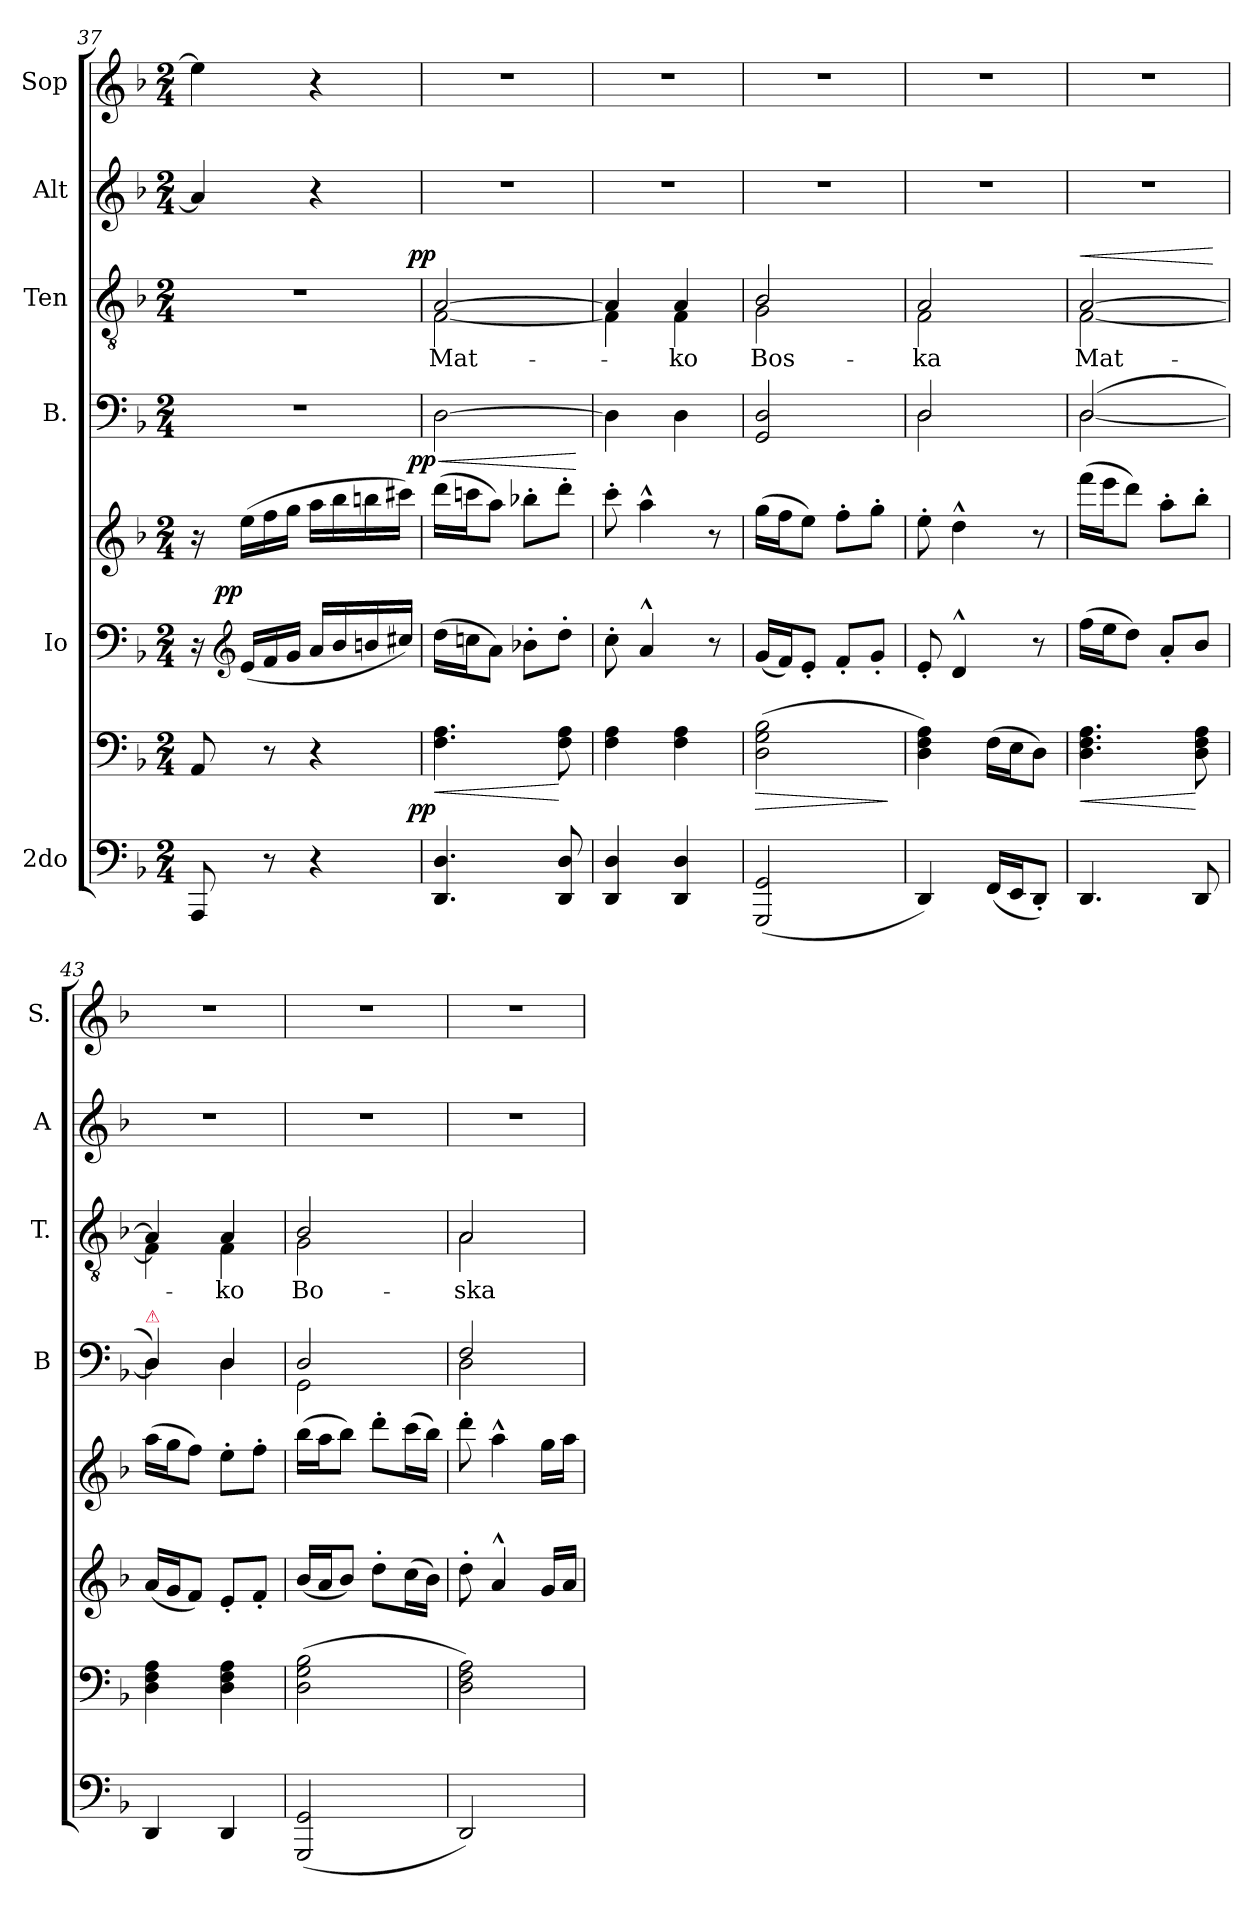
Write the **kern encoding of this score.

**kern	**kern	**dynam	**kern	**kern	**dynam	**kern	**dynam	**kern	**text	**dynam	**kern	**kern
*part6	*part6	*part6	*part5	*part5	*part5	*part4	*part4	*part3	*part3	*part3	*part2	*part1
*staff8	*staff7	*staff7/8	*staff6	*staff5	*staff5/6	*staff4	*staff4	*staff3	*staff3	*staff3	*staff2	*staff1
*I"2do	*	*	*I"Io	*	*	*I"B.	*	*I"Ten	*	*	*I"Alt	*I"Sop
*	*	*	*	*	*	*I'B	*	*I'T.	*	*	*I'A	*I'S.
*clefF4	*clefF4	*	*clefF4	*clefG2	*	*clefF4	*	*clefGv2	*	*	*clefG2	*clefG2
*k[b-]	*k[b-]	*	*k[b-]	*k[b-]	*	*k[b-]	*	*k[b-]	*	*	*k[b-]	*k[b-]
*d:	*d:	*	*d:	*d:	*	*d:	*	*d:	*	*	*d:	*d:
*M2/4	*M2/4	*	*M2/4	*M2/4	*	*M2/4	*	*M2/4	*	*	*M2/4	*M2/4
=37	=37	=37	=37	=37	=37	=37	=37	=37	=37	=37	=37	=37
8AAA/	8AA/	.	16r	16r	.	2r	.	2r	.	.	4a/]	4ee\]
*	*	*	*clefG2	*	*	*	*	*	*	*	*	*
!	!	!	!	!	!LO:DY:rj	!	!	!	!	!	!	!
.	.	.	(16e/LL	(16ee\LL	pp	.	.	.	.	.	.	.
8r	8r	.	16f/	16ff\	.	.	.	.	.	.	.	.
.	.	.	16g/JJ	16gg\JJ	.	.	.	.	.	.	.	.
4r	4r	.	16a/LL	16aa\LL	.	.	.	.	.	.	4r	4r
.	.	.	16b-/	16bb-\	.	.	.	.	.	.	.	.
.	.	.	16bn/	16bbn\	.	.	.	.	.	.	.	.
.	.	.	16cc#X/JJ)	16ccc#X\JJ)	.	.	.	.	.	.	.	.
=38	=38	=38	=38	=38	=38	=38	=38	=38	=38	=38	=38	=38
!	!	!LO:HP:b	!	!	!	!	!LO:HP:b	!	!	!	!	!
*	*	*	*	*	*	*	*	*^	*	*	*	*
!	!	!LO:DY:n=1:rj	!	!	!	!	!LO:DY:n=1:b:rj	!	!	!	!LO:DY:a:rj	!	!
4.DD/ 4.D/	4.F\ 4.A\	< pp	(16dd\LL	(16ddd\LL	.	[2D\	< pp	[2A/	[2F\	Mat-	pp	2r	2r
.	.	.	16ccn\J	16cccn\J	.	.	.	.	.	.	.	.	.
.	.	.	8a\J)	8aa\J)	.	.	.	.	.	.	.	.	.
.	.	.	8b-X'\L	8bb-X'\L	.	.	.	.	.	.	.	.	.
8DD/ 8D/	8F\ 8A\	[	8dd'\J	8ddd'\J	.	.	.	.	.	.	.	.	.
*	*	*	*	*	*	*	*	*v	*v	*	*	*	*
.	.	.	.	.	.	.	[	.	.	.	.	.
=39	=39	=39	=39	=39	=39	=39	=39	=39	=39	=39	=39	=39
*	*	*	*	*	*	*	*	*^	*	*	*	*
4DD/ 4D/	4F\ 4A\	.	8cc'\	8ccc'\	.	4D\]	.	4A/]	4F\]	.	.	2r	2r
.	.	.	4a^^/	4aa^^\	.	.	.	.	.	.	.	.	.
4DD/ 4D/	4F\ 4A\	.	.	.	.	4D\	.	4A/	4F\	-ko	.	.	.
.	.	.	8r	8r	.	.	.	.	.	.	.	.	.
=40	=40	=40	=40	=40	=40	=40	=40	=40	=40	=40	=40	=40	=40
!	!	!LO:HP:b	!	!	!	!	!	!	!	!	!	!	!
(2GGG/ 2GG/	(2D\ 2G\ 2B-\	>	(16g/LL	(16gg\LL	.	2GG/ 2D/	.	2B-/	2G\	Bos-	.	2r	2r
.	.	.	16f/J)	16ff\J	.	.	.	.	.	.	.	.	.
.	.	.	8e'/J	8ee\J)	.	.	.	.	.	.	.	.	.
.	.	.	8f'/L	8ff'\L	.	.	.	.	.	.	.	.	.
.	.	.	8g'/J	8gg'\J	.	.	.	.	.	.	.	.	.
*	*	*	*	*	*	*	*	*v	*v	*	*	*	*
.	.	]	.	.	.	.	.	.	.	.	.	.
=41	=41	=41	=41	=41	=41	=41	=41	=41	=41	=41	=41	=41
*	*	*	*	*	*	*^	*	*^	*	*	*	*
4DD/)	4D\ 4F\ 4A\)	.	8e'/	8ee'\	.	2D/	2D\	.	2A/	2F\	-ka	.	2r	2r
.	.	.	4d^^/	4dd^^\	.	.	.	.	.	.	.	.	.	.
(16FF/LL	(16F\LL	.	.	.	.	.	.	.	.	.	.	.	.	.
16EE/J	16E\J	.	.	.	.	.	.	.	.	.	.	.	.	.
8DD'/J)	8D\J)	.	8r	8r	.	.	.	.	.	.	.	.	.	.
=42	=42	=42	=42	=42	=42	=42	=42	=42	=42	=42	=42	=42	=42	=42
!	!	!LO:HP:b	!	!	!	!	!	!	!	!	!	!LO:HP:a	!	!
4.DD/	4.D\ 4.F\ 4.A\	<	(16ff\LL	(16fff\LL	.	(2D/	[2D\	.	[2A/	[2F\	Mat-	<	2r	2r
.	.	.	16ee\J	16eee\J	.	.	.	.	.	.	.	.	.	.
.	.	.	8dd\J)	8ddd\J)	.	.	.	.	.	.	.	.	.	.
.	.	.	8a'/L	8aa'\L	.	.	.	.	.	.	.	.	.	.
8DD/	8D\ 8F\ 8A\	[	8b-/J	8bb-'\J	.	.	.	.	.	.	.	.	.	.
*	*	*	*	*	*	*v	*v	*	*	*	*	*	*	*
*	*	*	*	*	*	*	*	*v	*v	*	*	*	*
.	.	.	.	.	.	.	.	.	.	[	.	.
=43	=43	=43	=43	=43	=43	=43	=43	=43	=43	=43	=43	=43
*	*	*	*	*	*	*^	*	*^	*	*	*	*
!	!	!	!	!	!	!LO:TX:a:color=crimson:t=⚠	!	!	!	!	!	!	!	!
4DD/	4D\ 4F\ 4A\	.	(16a/LL	(16aa\LL	.	4D/)	4D\]	.	4A/]	4F\]	.	.	2r	2r
.	.	.	16g/J	16gg\J	.	.	.	.	.	.	.	.	.	.
.	.	.	8f/J)	8ff\J)	.	.	.	.	.	.	.	.	.	.
4DD/	4D\ 4F\ 4A\	.	8e'/L	8ee'\L	.	4D/	4D\	.	4A/	4F\	-ko	.	.	.
.	.	.	8f'/J	8ff'\J	.	.	.	.	.	.	.	.	.	.
=44	=44	=44	=44	=44	=44	=44	=44	=44	=44	=44	=44	=44	=44	=44
(2GGG/ 2GG/	(2D\ 2G\ 2B-\	.	(16b-/LL	(16bb-\LL	.	2D/	2GG\	.	2B-/	2G\	Bo-	.	2r	2r
.	.	.	16a/J	16aa\J	.	.	.	.	.	.	.	.	.	.
.	.	.	8b-/J)	8bb-\J)	.	.	.	.	.	.	.	.	.	.
.	.	.	8dd'\L	8ddd'\L	.	.	.	.	.	.	.	.	.	.
.	.	.	(16cc\L	(16ccc\L	.	.	.	.	.	.	.	.	.	.
.	.	.	16b-\JJ)	16bb-\JJ)	.	.	.	.	.	.	.	.	.	.
=45	=45	=45	=45	=45	=45	=45	=45	=45	=45	=45	=45	=45	=45	=45
2DD/)	2D\ 2F\ 2A\)	.	8dd'\	8ddd'\	.	2F/	2D\	.	2A/	2A\	-ska	.	2r	2r
.	.	.	4a^^/	4aa^^\	.	.	.	.	.	.	.	.	.	.
.	.	.	16g/LL	16gg\LL	.	.	.	.	.	.	.	.	.	.
.	.	.	16a/JJ	16aa\JJ	.	.	.	.	.	.	.	.	.	.
*	*	*	*	*	*	*v	*v	*	*	*	*	*	*	*
*	*	*	*	*	*	*	*	*v	*v	*	*	*	*
=	=	=	=	=	=	=	=	=	=	=	=	=
*-	*-	*-	*-	*-	*-	*-	*-	*-	*-	*-	*-	*-
